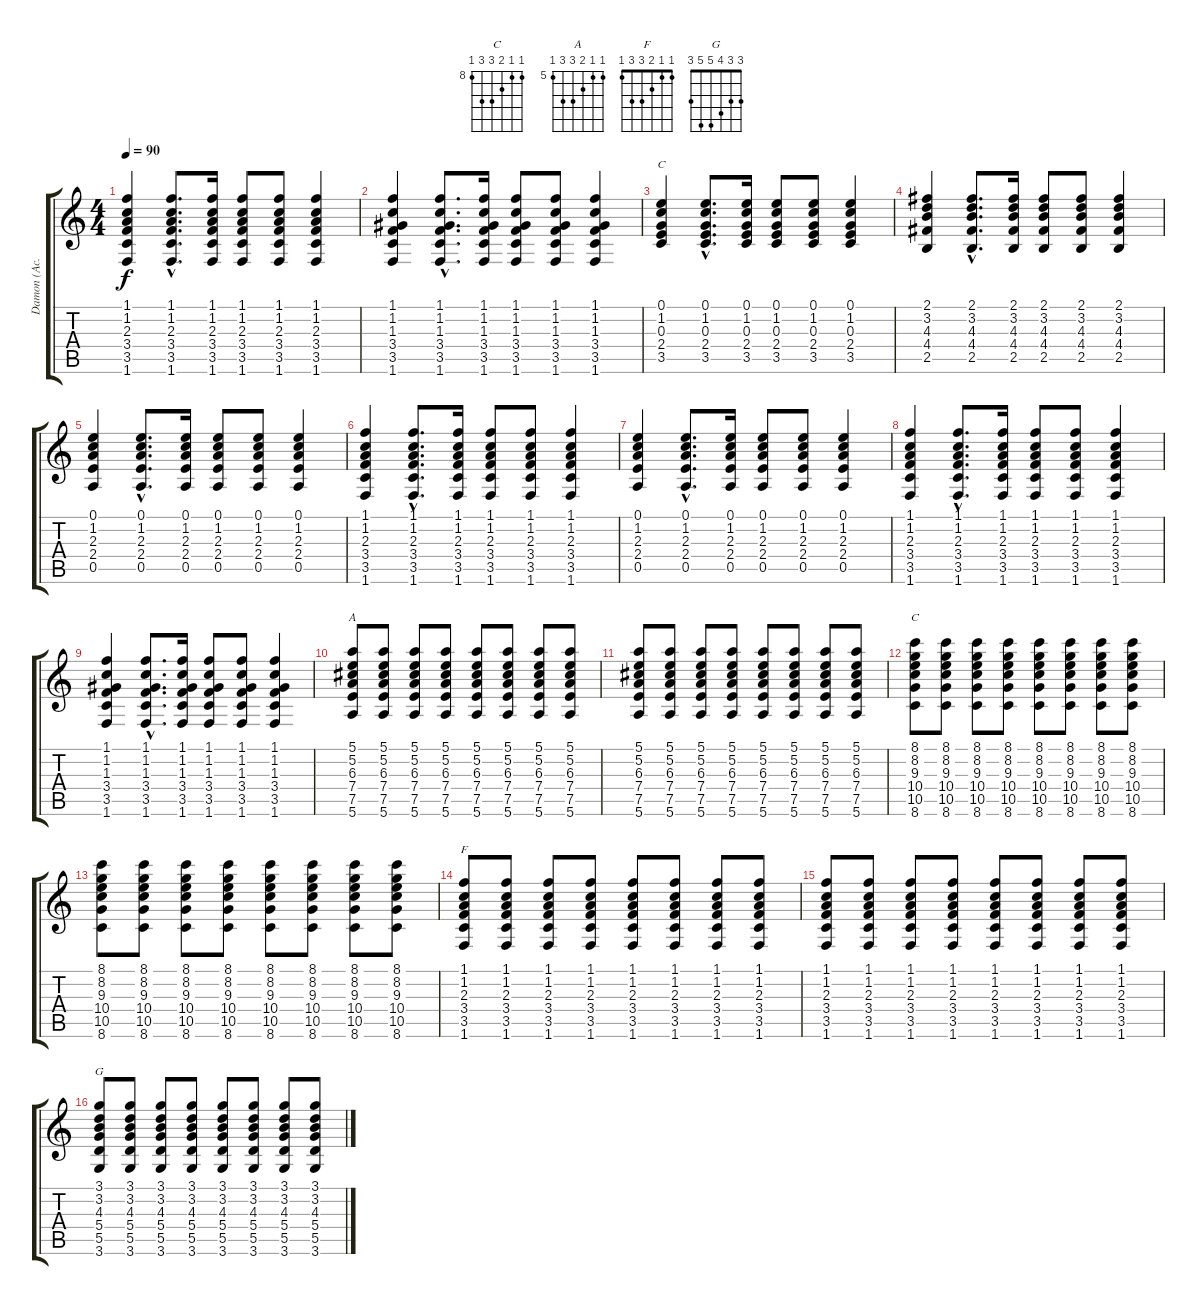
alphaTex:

\track ("Damon (Ac. Guitar)" "Damon (Ac.") {instrument acousticguitarsteel}
\staff {score tabs}
\tuning (E4 B3 G3 D3 A2 E2) {hide}
\chord ("C" 0 1 0 2 3 x)
\chord ("A" 5 5 6 7 7 5) {firstfret 5}
\chord ("C" 8 8 9 10 10 8) {firstfret 8}
\chord ("F" 1 1 2 3 3 1)
\chord ("G" 3 3 4 5 5 3)
\ts (4 4)
\tempo 90
\clef g2
\ks c
(1.1 1.2 2.3 3.4 3.5 1.6).4{dy f} (1.1{hac} 1.2{hac} 2.3{hac} 3.4{hac} 3.5{hac} 1.6{hac}).8{d} (1.1 1.2 2.3 3.4 3.5 1.6).16 (1.1 1.2 2.3 3.4 3.5 1.6).8 (1.1 1.2 2.3 3.4 3.5 1.6).8 (1.1 1.2 2.3 3.4 3.5 1.6).4 |
(1.1 1.2 1.3 3.4 3.5 1.6).4 (1.1{hac} 1.2{hac} 1.3{hac} 3.4{hac} 3.5{hac} 1.6{hac}).8{d} (1.1 1.2 1.3 3.4 3.5 1.6).16 (1.1 1.2 1.3 3.4 3.5 1.6).8 (1.1 1.2 1.3 3.4 3.5 1.6).8 (1.1 1.2 1.3 3.4 3.5 1.6).4 |
(0.1 1.2 0.3 2.4 3.5).4{ch "C"} (0.1{hac} 1.2{hac} 0.3{hac} 2.4{hac} 3.5{hac}).8{d} (0.1 1.2 0.3 2.4 3.5).16 (0.1 1.2 0.3 2.4 3.5).8 (0.1 1.2 0.3 2.4 3.5).8 (0.1 1.2 0.3 2.4 3.5).4 |
(2.1 3.2 4.3 4.4 2.5).4 (2.1{hac} 3.2{hac} 4.3{hac} 4.4{hac} 2.5{hac}).8{d} (2.1 3.2 4.3 4.4 2.5).16 (2.1 3.2 4.3 4.4 2.5).8 (2.1 3.2 4.3 4.4 2.5).8 (2.1 3.2 4.3 4.4 2.5).4 |
(0.1 1.2 2.3 2.4 0.5).4 (0.1{hac} 1.2{hac} 2.3{hac} 2.4{hac} 0.5{hac}).8{d} (0.1 1.2 2.3 2.4 0.5).16 (0.1 1.2 2.3 2.4 0.5).8 (0.1 1.2 2.3 2.4 0.5).8 (0.1 1.2 2.3 2.4 0.5).4 |
(1.1 1.2 2.3 3.4 3.5 1.6).4 (1.1{hac} 1.2{hac} 2.3{hac} 3.4{hac} 3.5{hac} 1.6{hac}).8{d} (1.1 1.2 2.3 3.4 3.5 1.6).16 (1.1 1.2 2.3 3.4 3.5 1.6).8 (1.1 1.2 2.3 3.4 3.5 1.6).8 (1.1 1.2 2.3 3.4 3.5 1.6).4 |
(0.1 1.2 2.3 2.4 0.5).4 (0.1{hac} 1.2{hac} 2.3{hac} 2.4{hac} 0.5{hac}).8{d} (0.1 1.2 2.3 2.4 0.5).16 (0.1 1.2 2.3 2.4 0.5).8 (0.1 1.2 2.3 2.4 0.5).8 (0.1 1.2 2.3 2.4 0.5).4 |
(1.1 1.2 2.3 3.4 3.5 1.6).4 (1.1{hac} 1.2{hac} 2.3{hac} 3.4{hac} 3.5{hac} 1.6{hac}).8{d} (1.1 1.2 2.3 3.4 3.5 1.6).16 (1.1 1.2 2.3 3.4 3.5 1.6).8 (1.1 1.2 2.3 3.4 3.5 1.6).8 (1.1 1.2 2.3 3.4 3.5 1.6).4 |
(1.1 1.2 1.3 3.4 3.5 1.6).4 (1.1{hac} 1.2{hac} 1.3{hac} 3.4{hac} 3.5{hac} 1.6{hac}).8{d} (1.1 1.2 1.3 3.4 3.5 1.6).16 (1.1 1.2 1.3 3.4 3.5 1.6).8 (1.1 1.2 1.3 3.4 3.5 1.6).8 (1.1 1.2 1.3 3.4 3.5 1.6).4 |
(5.1 5.2 6.3 7.4 7.5 5.6).8{ch "A"} (5.1 5.2 6.3 7.4 7.5 5.6).8 (5.1 5.2 6.3 7.4 7.5 5.6).8 (5.1 5.2 6.3 7.4 7.5 5.6).8 (5.1 5.2 6.3 7.4 7.5 5.6).8 (5.1 5.2 6.3 7.4 7.5 5.6).8 (5.1 5.2 6.3 7.4 7.5 5.6).8 (5.1 5.2 6.3 7.4 7.5 5.6).8 |
(5.1 5.2 6.3 7.4 7.5 5.6).8 (5.1 5.2 6.3 7.4 7.5 5.6).8 (5.1 5.2 6.3 7.4 7.5 5.6).8 (5.1 5.2 6.3 7.4 7.5 5.6).8 (5.1 5.2 6.3 7.4 7.5 5.6).8 (5.1 5.2 6.3 7.4 7.5 5.6).8 (5.1 5.2 6.3 7.4 7.5 5.6).8 (5.1 5.2 6.3 7.4 7.5 5.6).8 |
(8.1 8.2 9.3 10.4 10.5 8.6).8{ch "C"} (8.1 8.2 9.3 10.4 10.5 8.6).8 (8.1 8.2 9.3 10.4 10.5 8.6).8 (8.1 8.2 9.3 10.4 10.5 8.6).8 (8.1 8.2 9.3 10.4 10.5 8.6).8 (8.1 8.2 9.3 10.4 10.5 8.6).8 (8.1 8.2 9.3 10.4 10.5 8.6).8 (8.1 8.2 9.3 10.4 10.5 8.6).8 |
(8.1 8.2 9.3 10.4 10.5 8.6).8 (8.1 8.2 9.3 10.4 10.5 8.6).8 (8.1 8.2 9.3 10.4 10.5 8.6).8 (8.1 8.2 9.3 10.4 10.5 8.6).8 (8.1 8.2 9.3 10.4 10.5 8.6).8 (8.1 8.2 9.3 10.4 10.5 8.6).8 (8.1 8.2 9.3 10.4 10.5 8.6).8 (8.1 8.2 9.3 10.4 10.5 8.6).8 |
(1.1 1.2 2.3 3.4 3.5 1.6).8{ch "F"} (1.1 1.2 2.3 3.4 3.5 1.6).8 (1.1 1.2 2.3 3.4 3.5 1.6).8 (1.1 1.2 2.3 3.4 3.5 1.6).8 (1.1 1.2 2.3 3.4 3.5 1.6).8 (1.1 1.2 2.3 3.4 3.5 1.6).8 (1.1 1.2 2.3 3.4 3.5 1.6).8 (1.1 1.2 2.3 3.4 3.5 1.6).8 |
(1.1 1.2 2.3 3.4 3.5 1.6).8 (1.1 1.2 2.3 3.4 3.5 1.6).8 (1.1 1.2 2.3 3.4 3.5 1.6).8 (1.1 1.2 2.3 3.4 3.5 1.6).8 (1.1 1.2 2.3 3.4 3.5 1.6).8 (1.1 1.2 2.3 3.4 3.5 1.6).8 (1.1 1.2 2.3 3.4 3.5 1.6).8 (1.1 1.2 2.3 3.4 3.5 1.6).8 |
(3.1 3.2 4.3 5.4 5.5 3.6).8{ch "G"} (3.1 3.2 4.3 5.4 5.5 3.6).8 (3.1 3.2 4.3 5.4 5.5 3.6).8 (3.1 3.2 4.3 5.4 5.5 3.6).8 (3.1 3.2 4.3 5.4 5.5 3.6).8 (3.1 3.2 4.3 5.4 5.5 3.6).8 (3.1 3.2 4.3 5.4 5.5 3.6).8 (3.1 3.2 4.3 5.4 5.5 3.6).8
